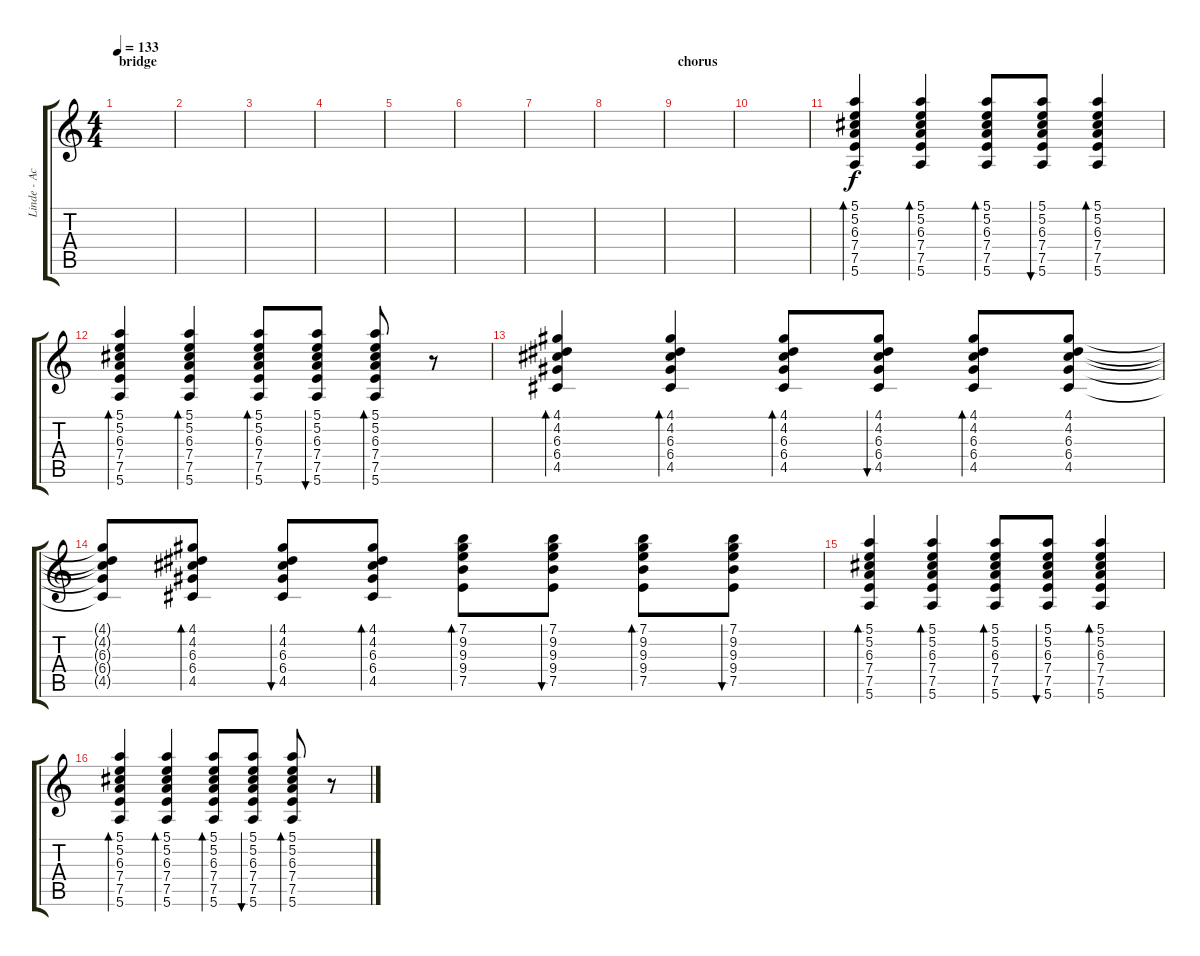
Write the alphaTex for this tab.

\track ("Linde - Acoustic" "Linde - Ac") {instrument acousticguitarsteel}
\staff {score tabs}
\tuning (E4 B3 G3 D3 A2 E2) {hide}
\ts (4 4)
\section ("" "bridge")
\tempo 133
\clef g2
\ks c
|
|
|
|
|
|
|
|
\section ("" "chorus")
|
|
(5.1 5.2 6.3 7.4 7.5 5.6).4{bd 60} (5.1 5.2 6.3 7.4 7.5 5.6).4{bd 60} (5.1 5.2 6.3 7.4 7.5 5.6).8{bd 60} (5.1 5.2 6.3 7.4 7.5 5.6).8{bu 60} (5.1 5.2 6.3 7.4 7.5 5.6).4{bd 60} |
(5.1 5.2 6.3 7.4 7.5 5.6).4{bd 60} (5.1 5.2 6.3 7.4 7.5 5.6).4{bd 60} (5.1 5.2 6.3 7.4 7.5 5.6).8{bd 60} (5.1 5.2 6.3 7.4 7.5 5.6).8{bu 60} (5.1 5.2 6.3 7.4 7.5 5.6).8{bd 60} r.8 |
(4.1 4.2 6.3 6.4 4.5).4{bd 60} (4.1 4.2 6.3 6.4 4.5).4{bd 60} (4.1 4.2 6.3 6.4 4.5).8{bd 60} (4.1 4.2 6.3 6.4 4.5).8{bu 60} (4.1 4.2 6.3 6.4 4.5).8{bd 60} (4.1 4.2 6.3 6.4 4.5).8 |
(4.1{t} 4.2{t} 6.3{t} 6.4{t} 4.5{t}).8 (4.1 4.2 6.3 6.4 4.5).8{bd 60} (4.1 4.2 6.3 6.4 4.5).8{bu 60} (4.1 4.2 6.3 6.4 4.5).8{bd 60} (7.1 9.2 9.3 9.4 7.5).8{bd 60} (7.1 9.2 9.3 9.4 7.5).8{bu 60} (7.1 9.2 9.3 9.4 7.5).8{bd 60} (7.1 9.2 9.3 9.4 7.5).8{bu 60} |
(5.1 5.2 6.3 7.4 7.5 5.6).4{bd 60} (5.1 5.2 6.3 7.4 7.5 5.6).4{bd 60} (5.1 5.2 6.3 7.4 7.5 5.6).8{bd 60} (5.1 5.2 6.3 7.4 7.5 5.6).8{bu 60} (5.1 5.2 6.3 7.4 7.5 5.6).4{bd 60} |
(5.1 5.2 6.3 7.4 7.5 5.6).4{bd 60} (5.1 5.2 6.3 7.4 7.5 5.6).4{bd 60} (5.1 5.2 6.3 7.4 7.5 5.6).8{bd 60} (5.1 5.2 6.3 7.4 7.5 5.6).8{bu 60} (5.1 5.2 6.3 7.4 7.5 5.6).8{bd 60} r.8
